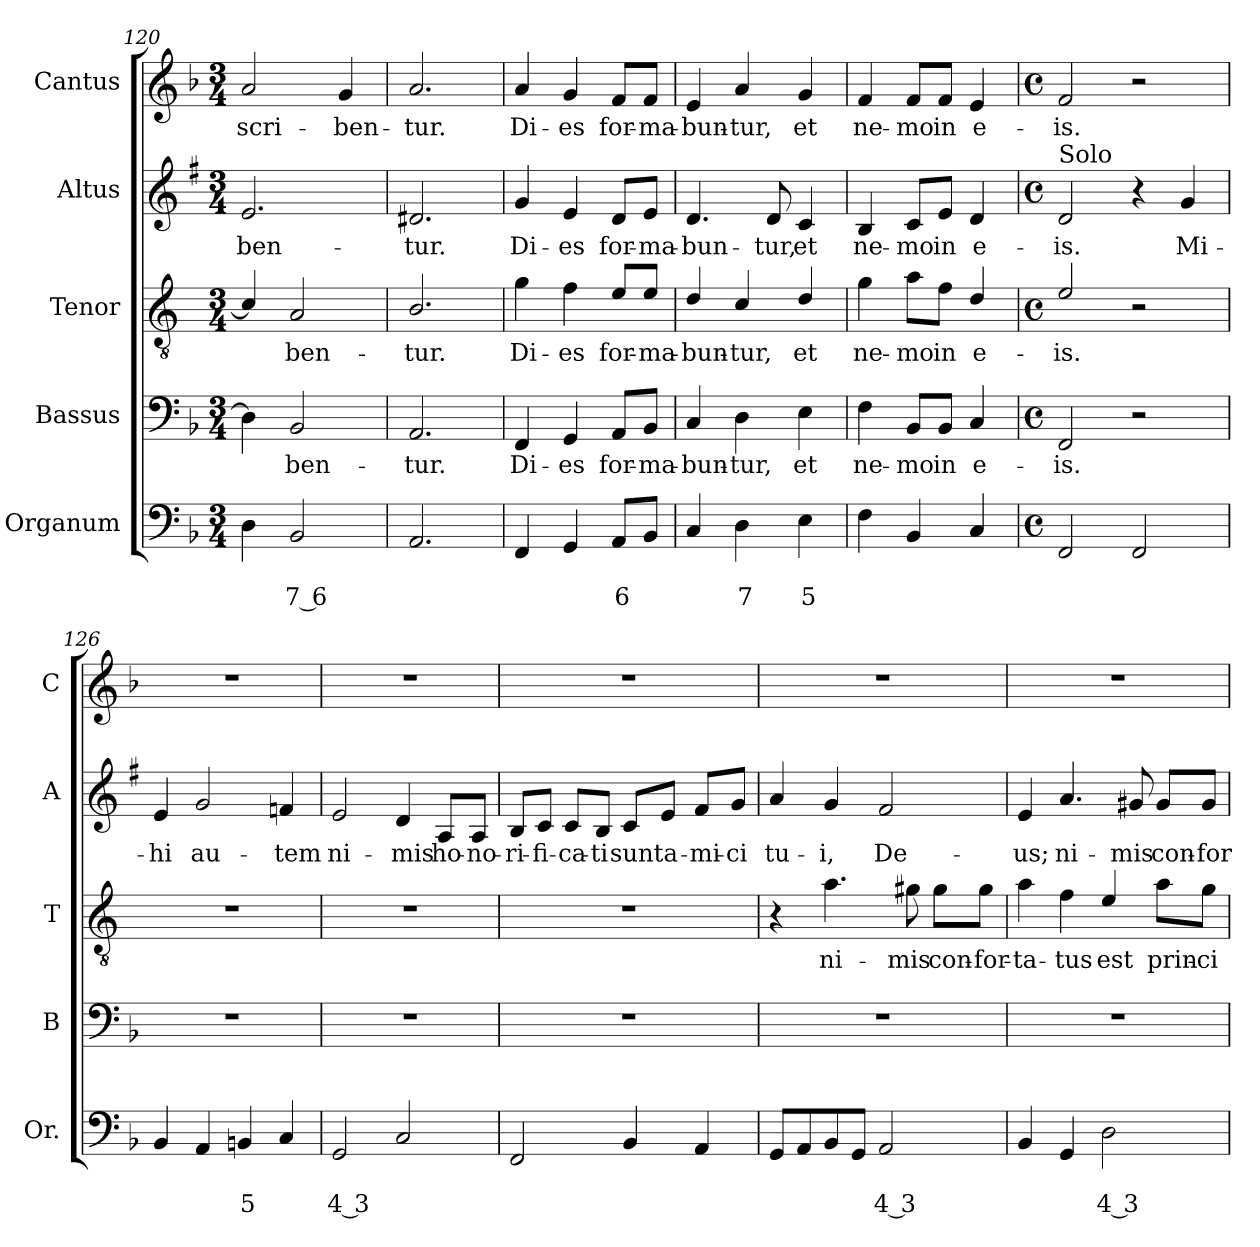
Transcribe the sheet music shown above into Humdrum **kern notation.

**kern	**text	**text	**kern	**text	**kern	**text	**kern	**text	**kern	**text
*part5	*part5	*part5	*part4	*part4	*part3	*part3	*part2	*part2	*part1	*part1
*staff5	*staff5	*staff5	*staff4	*staff4	*staff3	*staff3	*staff2	*staff2	*staff1	*staff1
*I"Organum	*	*	*I"Bassus	*	*I"Tenor	*	*I"Altus	*	*I"Cantus	*
*I'Or.	*	*	*I'B	*	*I'T	*	*I'A	*	*I'C	*
*clefF4	*	*	*clefF4	*	*clefGv2	*	*clefG2	*	*clefG2	*
*	*	*	*	*	*ITrd4c7	*	*ITrd1c2	*	*	*
*k[b-]	*	*	*k[b-]	*	*k[b-]	*	*k[b-]	*	*k[b-]	*
*F:	*	*	*F:	*	*F:	*	*F:	*	*F:	*
*M3/4	*	*	*M3/4	*	*M3/4	*	*M3/4	*	*M3/4	*
=120	=120	=120	=120	=120	=120	=120	=120	=120	=120	=120
!	!	!	!	!	!	!	!	!LO:LY:b	!	!LO:LY:b
4D\	.	.	4D\]	.	4F/]	.	2.d/	-ben-	2a/	scri-
!	!	!LO:LY:b	!	!LO:LY:b	!	!LO:LY:b	!	!	!	!
2BB-/	.	7 6	2BB-/	-ben-	2D/	-ben-	.	.	.	.
!	!	!	!	!	!	!	!	!	!	!LO:LY:b
.	.	.	.	.	.	.	.	.	4g/	-ben-
=121	=121	=121	=121	=121	=121	=121	=121	=121	=121	=121
!	!	!	!	!LO:LY:b	!	!LO:LY:b	!	!LO:LY:b	!	!LO:LY:b
2.AA/	.	.	2.AA/	-tur.	2.E/	-tur.	2.c#X/	-tur.	2.a/	-tur.
=122	=122	=122	=122	=122	=122	=122	=122	=122	=122	=122
!	!	!	!	!LO:LY:b	!	!LO:LY:b	!	!LO:LY:b	!	!LO:LY:b
4FF/	.	.	4FF/	Di-	4c\	Di-	4f/	Di-	4a/	Di-
!	!	!	!	!LO:LY:b	!	!LO:LY:b	!	!LO:LY:b	!	!LO:LY:b
4GG/	.	.	4GG/	-es	4B-\	-es	4d/	-es	4g/	-es
!	!	!LO:LY:b	!	!LO:LY:b	!	!LO:LY:b	!	!LO:LY:b	!	!LO:LY:b
8AA/L	.	6	8AA/L	for-	8A/L	for-	8c/L	for-	8f/L	for-
!	!	!	!	!LO:LY:b	!	!LO:LY:b	!	!LO:LY:b	!	!LO:LY:b
8BB-/J	.	.	8BB-/J	-ma-	8A/J	-ma-	8d/J	-ma-	8f/J	-ma-
=123	=123	=123	=123	=123	=123	=123	=123	=123	=123	=123
!	!	!	!	!LO:LY:b	!	!LO:LY:b	!	!LO:LY:b	!	!LO:LY:b
4C/	.	.	4C/	-bun-	4G/	-bun-	4.c/	-bun-	4e/	-bun-
!	!	!LO:LY:b	!	!LO:LY:b	!	!LO:LY:b	!	!	!	!LO:LY:b
4D\	.	7	4D\	-tur,	4F/	-tur,	.	.	4a/	-tur,
!	!	!	!	!	!	!	!	!LO:LY:b	!	!
.	.	.	.	.	.	.	8c/	-tur,	.	.
!	!	!LO:LY:b	!	!LO:LY:b	!	!LO:LY:b	!	!LO:LY:b	!	!LO:LY:b
4E\	.	5	4E\	et	4G/	et	4B-/	et	4g/	et
!!LO:LB:g=z
=124	=124	=124	=124	=124	=124	=124	=124	=124	=124	=124
!	!	!	!	!LO:LY:b	!	!LO:LY:b	!	!LO:LY:b	!	!LO:LY:b
4F\	.	.	4F\	ne-	4c\	ne-	4A/	ne-	4f/	ne-
!	!	!	!	!LO:LY:b	!	!LO:LY:b	!	!LO:LY:b	!	!LO:LY:b
4BB-/	.	.	8BB-/L	-mo	8d\L	-mo	8B-/L	-mo	8f/L	-mo
!	!	!	!	!LO:LY:b	!	!LO:LY:b	!	!LO:LY:b	!	!LO:LY:b
.	.	.	8BB-/J	in	8B-\J	in	8d/J	in	8f/J	in
!	!	!	!	!LO:LY:b	!	!LO:LY:b	!	!LO:LY:b	!	!LO:LY:b
4C/	.	.	4C/	e-	4G/	e-	4c/	e-	4e/	e-
=125	=125	=125	=125	=125	=125	=125	=125	=125	=125	=125
*M4/4	*	*	*M4/4	*	*M4/4	*	*M4/4	*	*M4/4	*
*met(c)	*	*	*met(c)	*	*met(c)	*	*met(c)	*	*met(c)	*
!	!	!	!	!	!	!	!LO:TX:a:t=Solo	!	!	!
!	!	!	!	!LO:LY:b	!	!LO:LY:b	!	!LO:LY:b	!	!LO:LY:b
2FF/	.	.	2FF/	-is.	2A/	-is.	2c/	-is.	2f/	-is.
2FF/	.	.	2r	.	2r	.	4r	.	2r	.
!	!	!	!	!	!	!	!	!LO:LY:b	!	!
.	.	.	.	.	.	.	4f/	Mi-	.	.
=126	=126	=126	=126	=126	=126	=126	=126	=126	=126	=126
!	!	!	!	!	!	!	!	!LO:LY:b	!	!
4BB-/	.	.	1r	.	1r	.	4d/	-hi	1r	.
!	!	!	!	!	!	!	!	!LO:LY:b	!	!
4AA/	.	.	.	.	.	.	2f/	au-	.	.
!	!	!LO:LY:b	!	!	!	!	!	!	!	!
4BBn/	.	5	.	.	.	.	.	.	.	.
!	!	!	!	!	!	!	!	!LO:LY:b	!	!
4C/	.	.	.	.	.	.	4e-X/	-tem	.	.
=127	=127	=127	=127	=127	=127	=127	=127	=127	=127	=127
!	!	!LO:LY:b	!	!	!	!	!	!LO:LY:b	!	!
2GG/	.	4 3	1r	.	1r	.	2d/	ni-	1r	.
!	!	!	!	!	!	!	!	!LO:LY:b	!	!
2C/	.	.	.	.	.	.	4c/	-mis	.	.
!	!	!	!	!	!	!	!	!LO:LY:b	!	!
.	.	.	.	.	.	.	8G/L	ho-	.	.
!	!	!	!	!	!	!	!	!LO:LY:b	!	!
.	.	.	.	.	.	.	8G/J	-no-	.	.
=128	=128	=128	=128	=128	=128	=128	=128	=128	=128	=128
!	!	!	!	!	!	!	!	!LO:LY:b	!	!
2FF/	.	.	1r	.	1r	.	8A/L	-ri-	1r	.
!	!	!	!	!	!	!	!	!LO:LY:b	!	!
.	.	.	.	.	.	.	8B-/J	-fi-	.	.
!	!	!	!	!	!	!	!	!LO:LY:b	!	!
.	.	.	.	.	.	.	8B-/L	-ca-	.	.
!	!	!	!	!	!	!	!	!LO:LY:b	!	!
.	.	.	.	.	.	.	8A/J	-ti	.	.
!	!	!	!	!	!	!	!	!LO:LY:b	!	!
4BB-/	.	.	.	.	.	.	8B-/L	sunt	.	.
!	!	!	!	!	!	!	!	!LO:LY:b	!	!
.	.	.	.	.	.	.	8d/J	a-	.	.
!	!	!	!	!	!	!	!	!LO:LY:b	!	!
4AA/	.	.	.	.	.	.	8e/L	-mi-	.	.
!	!	!	!	!	!	!	!	!LO:LY:b	!	!
.	.	.	.	.	.	.	8f/J	-ci	.	.
=129	=129	=129	=129	=129	=129	=129	=129	=129	=129	=129
!	!	!	!	!	!	!	!	!LO:LY:b	!	!
8GG/L	.	.	1r	.	4r	.	4g/	tu-	1r	.
8AA/	.	.	.	.	.	.	.	.	.	.
!	!	!	!	!	!	!LO:LY:b	!	!LO:LY:b	!	!
8BB-/	.	.	.	.	4.d\	ni-	4f/	-i,	.	.
8GG/J	.	.	.	.	.	.	.	.	.	.
!	!	!LO:LY:b	!	!	!	!	!	!LO:LY:b	!	!
2AA/	.	4 3	.	.	.	.	2e/	De-	.	.
!	!	!	!	!	!	!LO:LY:b	!	!	!	!
.	.	.	.	.	8c#X\	-mis	.	.	.	.
!	!	!	!	!	!	!LO:LY:b	!	!	!	!
.	.	.	.	.	8c#\L	con-	.	.	.	.
!	!	!	!	!	!	!LO:LY:b	!	!	!	!
.	.	.	.	.	8c#\J	-for-	.	.	.	.
!!LO:LB:g=z
=130	=130	=130	=130	=130	=130	=130	=130	=130	=130	=130
!	!	!	!	!	!	!LO:LY:b	!	!LO:LY:b	!	!
4BB-/	.	.	1r	.	4d\	-ta-	4d/	-us;	1r	.
!	!	!	!	!	!	!LO:LY:b	!	!LO:LY:b	!	!
4GG/	.	.	.	.	4B-\	-tus	4.g/	ni-	.	.
!	!	!LO:LY:b	!	!	!	!LO:LY:b	!	!	!	!
2D\	.	4 3	.	.	4A/	est	.	.	.	.
!	!	!	!	!	!	!	!	!LO:LY:b	!	!
.	.	.	.	.	.	.	8f#X/	-mis	.	.
!	!	!	!	!	!	!LO:LY:b	!	!LO:LY:b	!	!
.	.	.	.	.	8d\L	prin-	8f#/L	con-	.	.
!	!	!	!	!	!	!LO:LY:b	!	!LO:LY:b	!	!
.	.	.	.	.	8c\J	-ci-	8f#/J	-for-	.	.
=	=	=	=	=	=	=	=	=	=	=
*-	*-	*-	*-	*-	*-	*-	*-	*-	*-	*-
